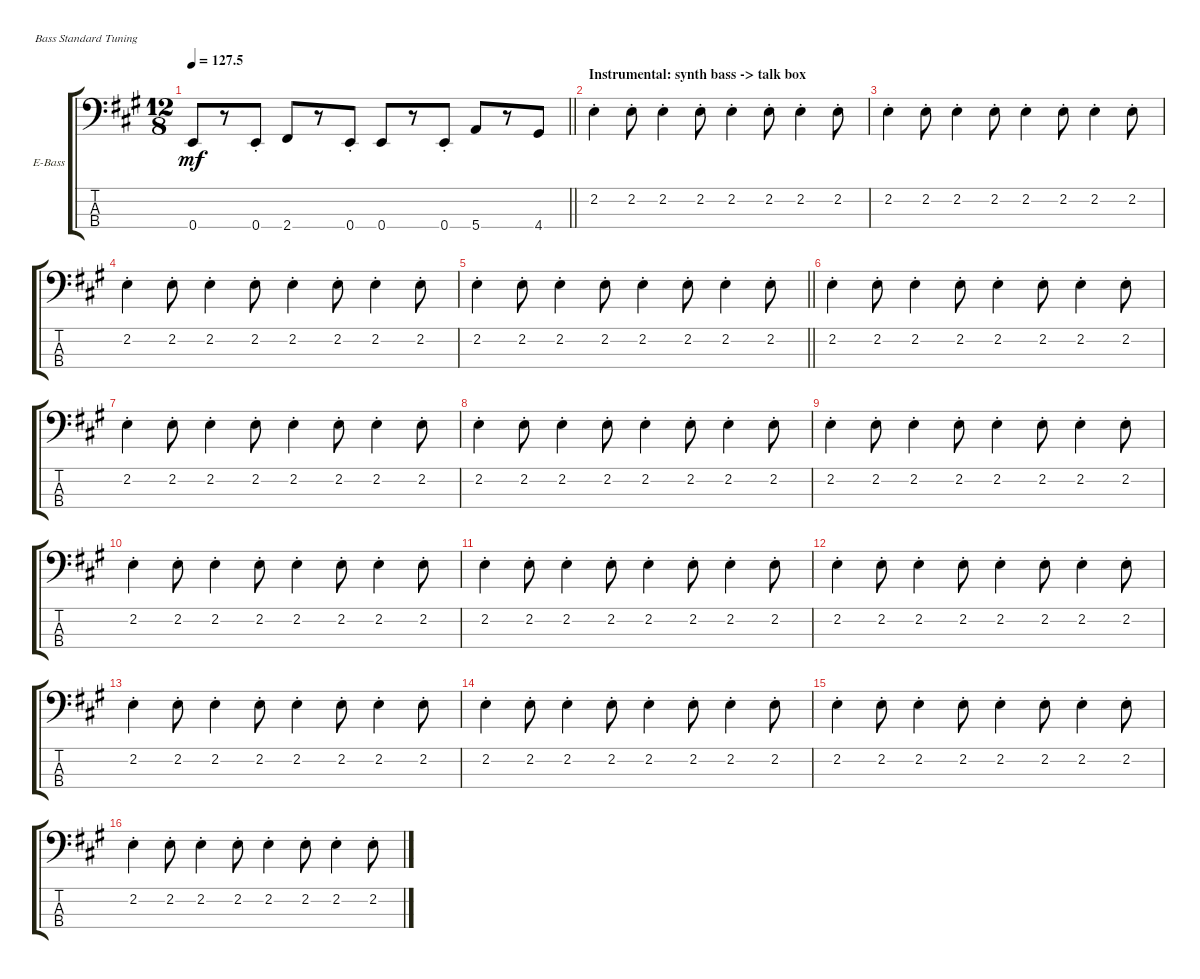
\bracketExtendMode groupsimilarinstruments
\firstSystemTrackNameOrientation horizontal
\otherSystemsTrackNameOrientation horizontal
\track ("Electric Bass" "E-Bass") {instrument electricbassfinger}
\staff {score tabs}
\tuning (G2 D2 A1 E1)
\ts (12 8)
\tempo
127.5
\accidentals auto
\clef f4
\ottava regular
\simile none
\scale
0.333333
\barLineRight lightlight
\ks a
0.4.8{dy mf} r.8 0.4{st}.8 2.4.8 r.8 0.4{st}.8 0.4.8 r.8 0.4{st}.8 5.4.8 r.8 4.4.8 |
\section ("" "Instrumental: synth bass -> talk box")
\scale
0.333333 2.2{st}.4 2.2{st}.8 2.2{st}.4 2.2{st}.8 2.2{st}.4 2.2{st}.8 2.2{st}.4 2.2{st}.8 |
\scale
0.333333 2.2{st}.4 2.2{st}.8 2.2{st}.4 2.2{st}.8 2.2{st}.4 2.2{st}.8 2.2{st}.4 2.2{st}.8 |
\scale
0.333333 2.2{st}.4 2.2{st}.8 2.2{st}.4 2.2{st}.8 2.2{st}.4 2.2{st}.8 2.2{st}.4 2.2{st}.8 |
\scale
0.333333
\barLineRight lightlight
2.2{st}.4 2.2{st}.8 2.2{st}.4 2.2{st}.8 2.2{st}.4 2.2{st}.8 2.2{st}.4 2.2{st}.8 |
\scale
0.333333 2.2{st}.4 2.2{st}.8 2.2{st}.4 2.2{st}.8 2.2{st}.4 2.2{st}.8 2.2{st}.4 2.2{st}.8 |
\scale
0.333333 2.2{st}.4 2.2{st}.8 2.2{st}.4 2.2{st}.8 2.2{st}.4 2.2{st}.8 2.2{st}.4 2.2{st}.8 |
\scale
0.333333 2.2{st}.4 2.2{st}.8 2.2{st}.4 2.2{st}.8 2.2{st}.4 2.2{st}.8 2.2{st}.4 2.2{st}.8 |
\scale
0.333333 2.2{st}.4 2.2{st}.8 2.2{st}.4 2.2{st}.8 2.2{st}.4 2.2{st}.8 2.2{st}.4 2.2{st}.8 |
\scale
0.333333 2.2{st}.4 2.2{st}.8 2.2{st}.4 2.2{st}.8 2.2{st}.4 2.2{st}.8 2.2{st}.4 2.2{st}.8 |
\scale
0.333333 2.2{st}.4 2.2{st}.8 2.2{st}.4 2.2{st}.8 2.2{st}.4 2.2{st}.8 2.2{st}.4 2.2{st}.8 |
\scale
0.333333 2.2{st}.4 2.2{st}.8 2.2{st}.4 2.2{st}.8 2.2{st}.4 2.2{st}.8 2.2{st}.4 2.2{st}.8 |
\scale
0.333333 2.2{st}.4 2.2{st}.8 2.2{st}.4 2.2{st}.8 2.2{st}.4 2.2{st}.8 2.2{st}.4 2.2{st}.8 |
\scale
0.333333 2.2{st}.4 2.2{st}.8 2.2{st}.4 2.2{st}.8 2.2{st}.4 2.2{st}.8 2.2{st}.4 2.2{st}.8 |
\scale
0.333333 2.2{st}.4 2.2{st}.8 2.2{st}.4 2.2{st}.8 2.2{st}.4 2.2{st}.8 2.2{st}.4 2.2{st}.8 |
\scale
0.333333 2.2{st}.4 2.2{st}.8 2.2{st}.4 2.2{st}.8 2.2{st}.4 2.2{st}.8 2.2{st}.4 2.2{st}.8
